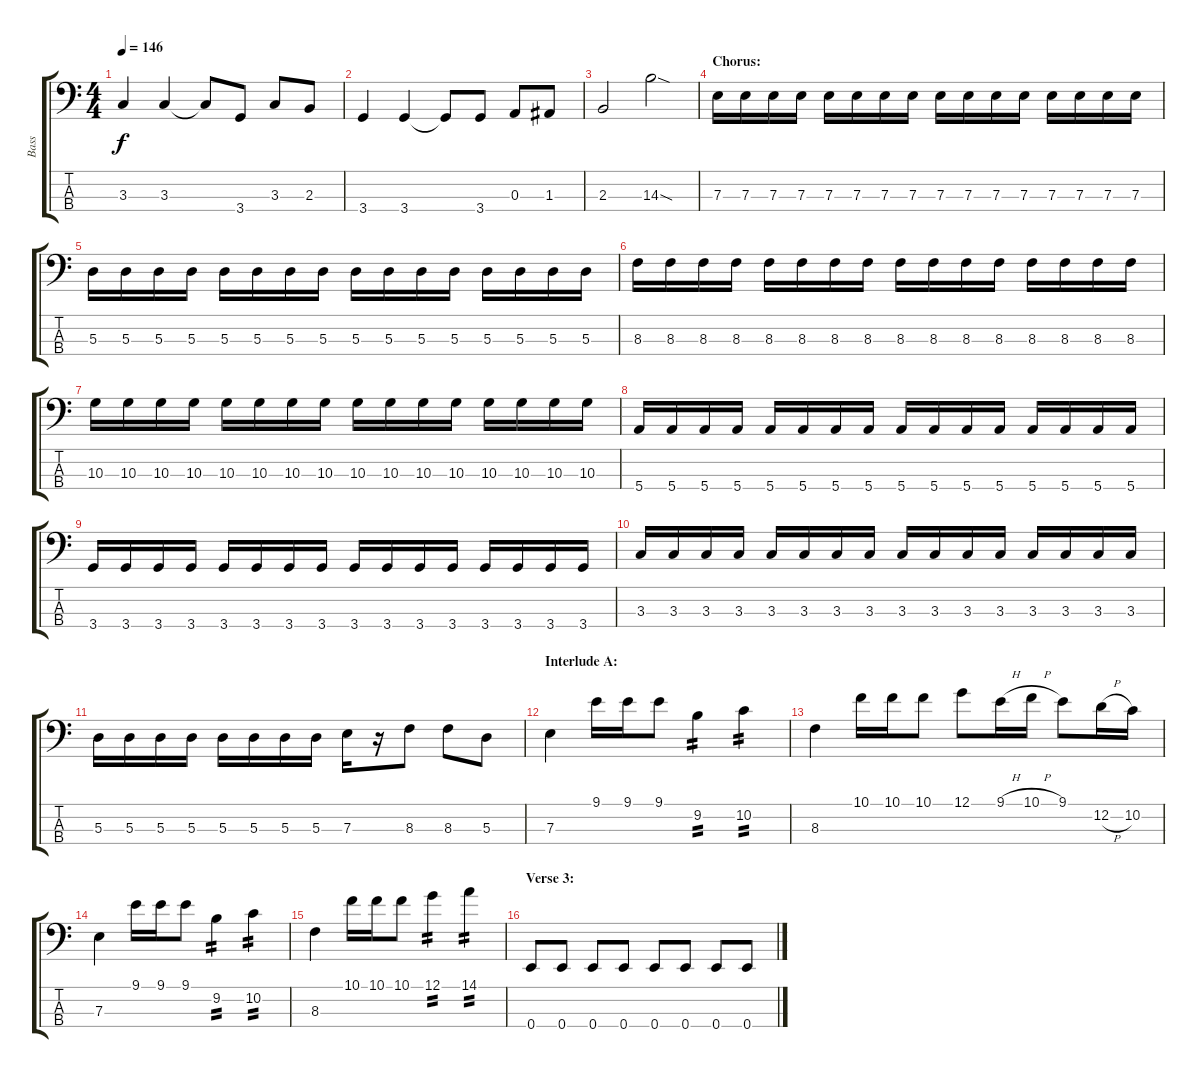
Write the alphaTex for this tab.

\track ("Bass" "Bass") {instrument electricbasspick}
\staff {score tabs}
\tuning (G2 D2 A1 E1) {hide}
\ts (4 4)
\tempo 146
\clef f4
\ks c
3.3.4{dy f} 3.3.4 3.3{t}.8 3.4.8 3.3.8 2.3.8 |
3.4.4 3.4.4 3.4{t}.8 3.4.8 0.3.8 1.3.8 |
2.3.2 14.3{sod}.2 |
\section ("" "Chorus:")
7.3.16 7.3.16 7.3.16 7.3.16 7.3.16 7.3.16 7.3.16 7.3.16 7.3.16 7.3.16 7.3.16 7.3.16 7.3.16 7.3.16 7.3.16 7.3.16 |
5.3.16 5.3.16 5.3.16 5.3.16 5.3.16 5.3.16 5.3.16 5.3.16 5.3.16 5.3.16 5.3.16 5.3.16 5.3.16 5.3.16 5.3.16 5.3.16 |
8.3.16 8.3.16 8.3.16 8.3.16 8.3.16 8.3.16 8.3.16 8.3.16 8.3.16 8.3.16 8.3.16 8.3.16 8.3.16 8.3.16 8.3.16 8.3.16 |
10.3.16 10.3.16 10.3.16 10.3.16 10.3.16 10.3.16 10.3.16 10.3.16 10.3.16 10.3.16 10.3.16 10.3.16 10.3.16 10.3.16 10.3.16 10.3.16 |
5.4.16 5.4.16 5.4.16 5.4.16 5.4.16 5.4.16 5.4.16 5.4.16 5.4.16 5.4.16 5.4.16 5.4.16 5.4.16 5.4.16 5.4.16 5.4.16 |
3.4.16 3.4.16 3.4.16 3.4.16 3.4.16 3.4.16 3.4.16 3.4.16 3.4.16 3.4.16 3.4.16 3.4.16 3.4.16 3.4.16 3.4.16 3.4.16 |
3.3.16 3.3.16 3.3.16 3.3.16 3.3.16 3.3.16 3.3.16 3.3.16 3.3.16 3.3.16 3.3.16 3.3.16 3.3.16 3.3.16 3.3.16 3.3.16 |
5.3.16 5.3.16 5.3.16 5.3.16 5.3.16 5.3.16 5.3.16 5.3.16 7.3.16 r.16 8.3.8 8.3.8 5.3.8 |
\section ("" "Interlude A:")
7.3.4 9.1.16 9.1.16 9.1.8 9.2.4{tp 2} 10.2.4{tp 2} |
8.3.4 10.1.16 10.1.16 10.1.8 12.1.8 9.1{h}.16 10.1{h}.16 9.1.8 12.2{h}.16 10.2.16 |
7.3.4 9.1.16 9.1.16 9.1.8 9.2.4{tp 2} 10.2.4{tp 2} |
8.3.4 10.1.16 10.1.16 10.1.8 12.1.4{tp 2} 14.1.4{tp 2} |
\section ("" "Verse 3:")
0.4.8 0.4.8 0.4.8 0.4.8 0.4.8 0.4.8 0.4.8 0.4.8
